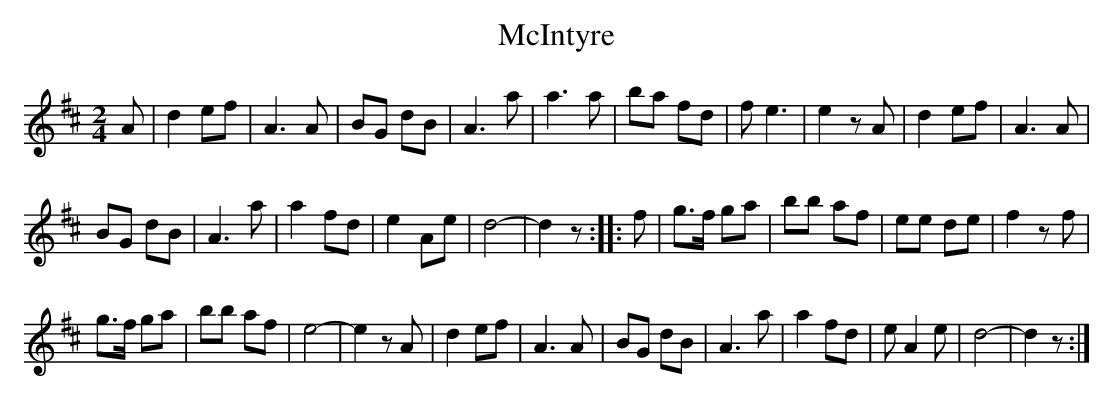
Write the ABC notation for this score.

X:1
T:McIntyre
M:2/4
L:1/8
K:D
A|d2 ef|A3 A|BG dB|A3 a|a3 a|ba fd|f e3|e2 zA|d2 ef|A3 A|
BG dB|A3 a|a2 fd|e2 Ae|d4-|d2 z::f|g>f ga|bb af|ee de|f2 zf|
g>f ga|bb af|e4-|e2 zA|d2 ef|A3 A|BG dB|A3 a|a2 fd|e A2 e|d4-|d2z:|
